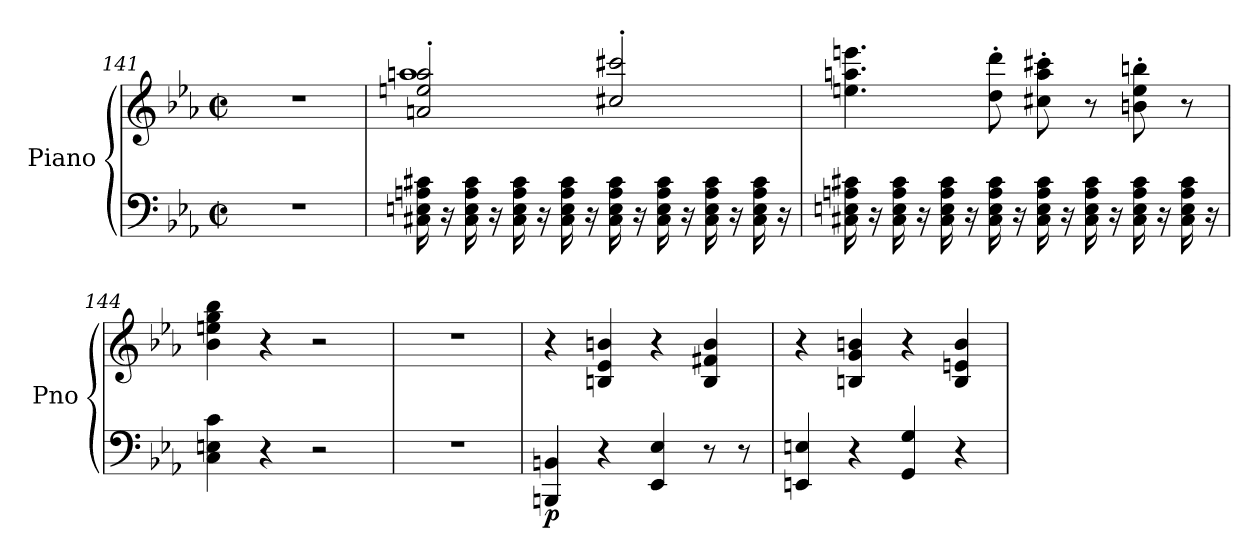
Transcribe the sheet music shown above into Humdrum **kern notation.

**kern	**kern	**dynam
*part1	*part1	*part1
*staff2	*staff1	*staff1/2
*I"Piano	*	*
*I'Pno	*	*
!!LO:PB:g=z
*clefF4	*clefG2	*
*k[b-e-a-]	*k[b-e-a-]	*
*M2/2	*M2/2	*
*met(c|)	*met(c|)	*
=141	=141	=141
1r	1r	.
=142	=142	=142
*	*^	*
16C#X\ 16En\ 16An\ 16c#X\	2an/' 2een/' 2aan/'	1aa	.
16r	.	.	.
16C#\ 16E\ 16A\ 16c#\	.	.	.
16r	.	.	.
16C#\ 16E\ 16A\ 16c#\	.	.	.
16r	.	.	.
16C#\ 16E\ 16A\ 16c#\	.	.	.
16r	.	.	.
16C#\ 16E\ 16A\ 16c#\	2cc#X/' 2ccc#X/'	.	.
16r	.	.	.
16C#\ 16E\ 16A\ 16c#\	.	.	.
16r	.	.	.
16C#\ 16E\ 16A\ 16c#\	.	.	.
16r	.	.	.
16C#\ 16E\ 16A\ 16c#\	.	.	.
16r	.	.	.
*	*v	*v	*
=143	=143	=143
16C#X\ 16En\ 16An\ 16c#X\	4.een\ 4.aan\ 4.eeen\	.
16r	.	.
16C#\ 16E\ 16A\ 16c#\	.	.
16r	.	.
16C#\ 16E\ 16A\ 16c#\	.	.
16r	.	.
16C#\ 16E\ 16A\ 16c#\	8dd\' 8ddd\'	.
16r	.	.
16C#\ 16E\ 16A\ 16c#\	8cc#X\' 8aa\' 8ccc#X\'	.
16r	.	.
16C#\ 16E\ 16A\ 16c#\	8r	.
16r	.	.
16C#\ 16E\ 16A\ 16c#\	8bn\' 8ee\' 8bbn\'	.
16r	.	.
16C#\ 16E\ 16A\ 16c#\	8r	.
16r	.	.
=144	=144	=144
4C\ 4En\ 4c\	4b-\ 4een\ 4gg\ 4bb-\	.
4r	4r	.
2r	2r	.
!!LO:LB:g=z
=145	=145	=145
1r	1r	.
=146	=146	=146
!	!	!LO:DY:b=2
4BBBn/ 4BBn/	4r	p
4r	4Bn/ 4e-/ 4bn/	.
4EE-/ 4E-/	4r	.
8r	4B/ 4f#X/ 4b/	.
8r	.	.
=147	=147	=147
4EEn/ 4En/	4r	.
4r	4Bn/ 4g/ 4bn/	.
4GG/ 4G/	4r	.
4r	4B/ 4en/ 4b/	.
=	=	=
*-	*-	*-
